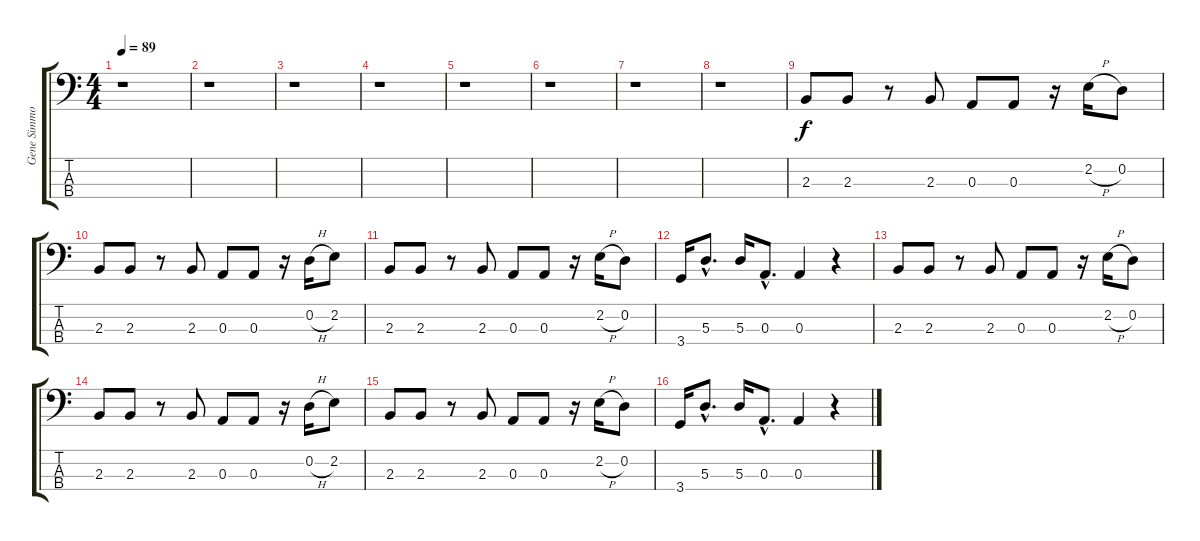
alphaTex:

\track ("Gene Simmons (The Demon)" "Gene Simmo") {instrument electricbasspick}
\staff {score tabs}
\tuning (G2 D2 A1 E1) {hide}
\ts (4 4)
\tempo 89
\clef f4
\ks c
r.1{dy f instrument electricbasspick} |
r.1 |
r.1 |
r.1 |
r.1 |
r.1 |
r.1 |
r.1 |
2.3.8 2.3.8 r.8 2.3.8 0.3.8 0.3.8 r.16 2.2{h}.16 0.2.8 |
2.3.8 2.3.8 r.8 2.3.8 0.3.8 0.3.8 r.16 0.2{h}.16 2.2.8 |
2.3.8 2.3.8 r.8 2.3.8 0.3.8 0.3.8 r.16 2.2{h}.16 0.2.8 |
3.4.16 5.3{hac}.8{d} 5.3.16 0.3{hac}.8{d} 0.3.4 r.4 |
2.3.8 2.3.8 r.8 2.3.8 0.3.8 0.3.8 r.16 2.2{h}.16 0.2.8 |
2.3.8 2.3.8 r.8 2.3.8 0.3.8 0.3.8 r.16 0.2{h}.16 2.2.8 |
2.3.8 2.3.8 r.8 2.3.8 0.3.8 0.3.8 r.16 2.2{h}.16 0.2.8 |
3.4.16 5.3{hac}.8{d} 5.3.16 0.3{hac}.8{d} 0.3.4 r.4
